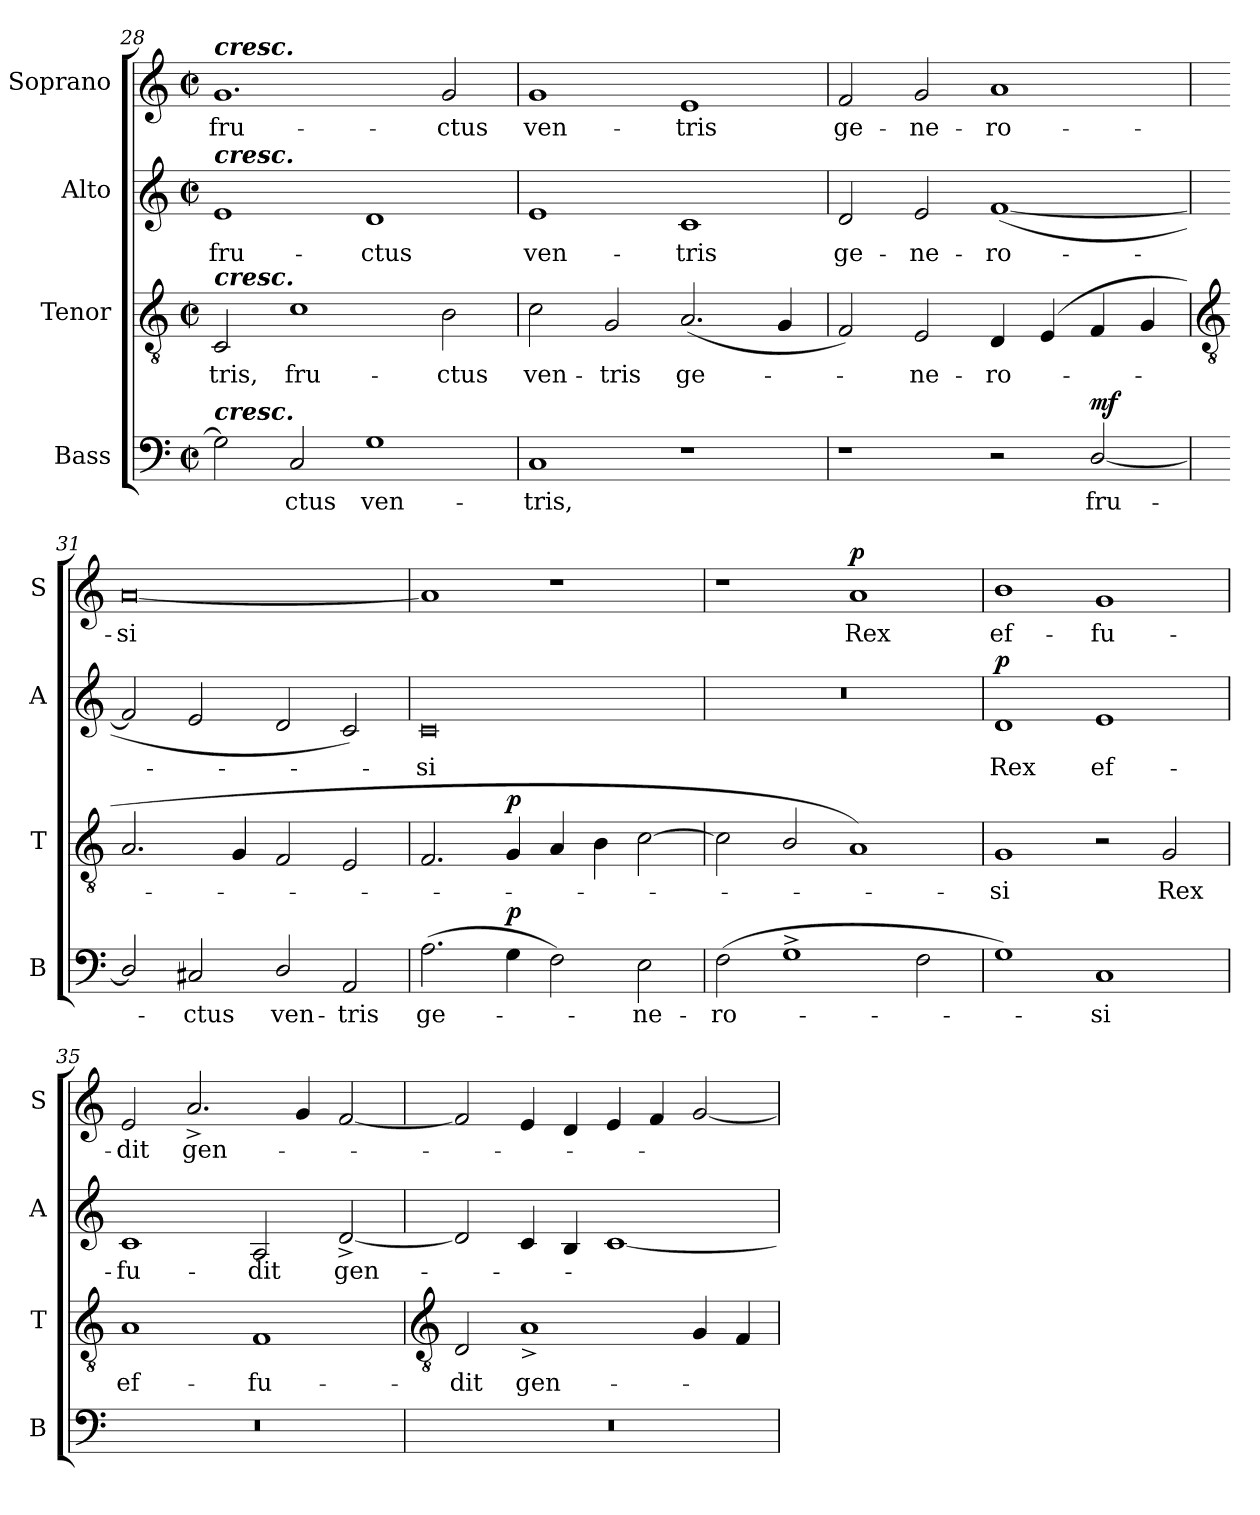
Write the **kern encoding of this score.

**kern	**text	**dynam	**kern	**text	**dynam	**kern	**text	**dynam	**kern	**text	**dynam
*part4	*part4	*part4	*part3	*part3	*part3	*part2	*part2	*part2	*part1	*part1	*part1
*staff4	*staff4	*staff4	*staff3	*staff3	*staff3	*staff2	*staff2	*staff2	*staff1	*staff1	*staff1
*I"Bass	*	*	*I"Tenor	*	*	*I"Alto	*	*	*I"Soprano	*	*
*I'B	*	*	*I'T	*	*	*I'A	*	*	*I'S	*	*
*clefF4	*	*	*clefGv2	*	*	*clefG2	*	*	*clefG2	*	*
*k[]	*	*	*k[]	*	*	*k[]	*	*	*k[]	*	*
*C:	*	*	*C:	*	*	*C:	*	*	*C:	*	*
*M4/2	*	*	*M4/2	*	*	*M4/2	*	*	*M4/2	*	*
*met(c|)	*	*	*met(c|)	*	*	*met(c|)	*	*	*met(c|)	*	*
=28	=28	=28	=28	=28	=28	=28	=28	=28	=28	=28	=28
!	!	!	!	!	!	!	!	!	!LO:TX:a:Bi:t=cresc.	!	!
!	!	!	!	!	!	!LO:TX:a:Bi:t=cresc.	!	!	!	!	!
!	!	!	!LO:TX:a:Bi:t=cresc.	!	!	!	!	!	!	!	!
!LO:TX:a:Bi:t=cresc.	!	!	!	!	!	!	!	!	!	!	!
!	!	!	!	!LO:LY:b	!	!	!LO:LY:b	!	!	!LO:LY:b	!
2G]	.	.	2C	-tris,	.	1e	fru-	.	1.g	fru-	.
!	!LO:LY:b	!	!	!LO:LY:b	!	!	!	!	!	!	!
2C	ctus	.	1c	fru-	.	.	.	.	.	.	.
!	!LO:LY:b	!	!	!	!	!	!LO:LY:b	!	!	!	!
1G	ven-	.	.	.	.	1d	-ctus	.	.	.	.
!	!	!	!	!LO:LY:b	!	!	!	!	!	!LO:LY:b	!
.	.	.	2B	-ctus	.	.	.	.	2g	-ctus	.
=29	=29	=29	=29	=29	=29	=29	=29	=29	=29	=29	=29
!	!LO:LY:b	!	!	!LO:LY:b	!	!	!LO:LY:b	!	!	!LO:LY:b	!
1C	-tris,	.	2c	ven-	.	1e	ven-	.	1g	ven-	.
!	!	!	!	!LO:LY:b	!	!	!	!	!	!	!
.	.	.	2G	-tris	.	.	.	.	.	.	.
!	!	!	!	!LO:LY:b	!	!	!LO:LY:b	!	!	!LO:LY:b	!
1r	.	.	(<2.A	ge-	.	1c	-tris	.	1e	-tris	.
.	.	.	4G	.	.	.	.	.	.	.	.
=30	=30	=30	=30	=30	=30	=30	=30	=30	=30	=30	=30
!	!	!	!	!	!	!	!LO:LY:b	!	!	!LO:LY:b	!
1r	.	.	2F)	.	.	2d	ge-	.	2f	ge-	.
!	!	!	!	!LO:LY:b	!	!	!LO:LY:b	!	!	!LO:LY:b	!
.	.	.	2E	ne-	.	2e	-ne-	.	2g	-ne-	.
!	!	!	!	!LO:LY:b	!	!	!LO:LY:b	!	!	!LO:LY:b	!
2r	.	.	4D	-ro-	.	(<[1f	-ro-	.	1a	-ro-	.
.	.	.	(<4E	.	.	.	.	.	.	.	.
!	!LO:LY:b	!LO:DY:b	!	!	!	!	!	!	!	!	!
[2D/	fru-	mf	4F	.	.	.	.	.	.	.	.
.	.	.	4G	.	.	.	.	.	.	.	.
!!LO:LB:g=z
=31	=31	=31	=31	=31	=31	=31	=31	=31	=31	=31	=31
*	*	*	*clefGv2	*	*	*	*	*	*	*	*
!	!	!	!	!	!	!	!	!	!	!LO:LY:b	!
2D/]	.	.	2.A	.	.	2f]	.	.	[0a	-si	.
!	!LO:LY:b	!	!	!	!	!	!	!	!	!	!
2C#X	ctus	.	.	.	.	2e	.	.	.	.	.
.	.	.	4G	.	.	.	.	.	.	.	.
!	!LO:LY:b	!	!	!	!	!	!	!	!	!	!
2D/	ven-	.	2F	.	.	2d	.	.	.	.	.
!	!LO:LY:b	!	!	!	!	!	!	!	!	!	!
2AA	-tris	.	2E	.	.	2c)	.	.	.	.	.
=32	=32	=32	=32	=32	=32	=32	=32	=32	=32	=32	=32
!	!LO:LY:b	!	!	!	!	!	!LO:LY:b	!	!	!	!
(>2.A	ge-	.	2.F	.	.	0c	si	.	1a]	.	.
!	!	!LO:DY:b	!	!	!LO:DY:b	!	!	!	!	!	!
4G	.	p	4G	.	p	.	.	.	.	.	.
2F)	.	.	4A	.	.	.	.	.	1r	.	.
.	.	.	4B	.	.	.	.	.	.	.	.
!	!LO:LY:b	!	!	!	!	!	!	!	!	!	!
2E	ne-	.	[2c	.	.	.	.	.	.	.	.
=33	=33	=33	=33	=33	=33	=33	=33	=33	=33	=33	=33
!	!LO:LY:b	!	!	!	!	!	!	!	!	!	!
(>2F	-ro-	.	2c]	.	.	0r	.	.	1r	.	.
1G^	.	.	2B/	.	.	.	.	.	.	.	.
!	!	!	!	!	!	!	!	!	!	!LO:LY:b	!LO:DY:b
.	.	.	1A)	.	.	.	.	.	1a	Rex	p
2F	.	.	.	.	.	.	.	.	.	.	.
=34	=34	=34	=34	=34	=34	=34	=34	=34	=34	=34	=34
!	!	!	!	!LO:LY:b	!	!	!LO:LY:b	!LO:DY:b	!	!LO:LY:b	!
1G)	.	.	1G	si	.	1d	Rex	p	1b	ef-	.
!	!LO:LY:b	!	!	!	!	!	!LO:LY:b	!	!	!LO:LY:b	!
1C	si	.	2r	.	.	1e	ef-	.	1g	-fu-	.
!	!	!	!	!LO:LY:b	!	!	!	!	!	!	!
.	.	.	2G	Rex	.	.	.	.	.	.	.
=35	=35	=35	=35	=35	=35	=35	=35	=35	=35	=35	=35
!	!	!	!	!LO:LY:b	!	!	!LO:LY:b	!	!	!LO:LY:b	!
0r	.	.	1A	ef-	.	1c	-fu-	.	2e	-dit	.
!	!	!	!	!	!	!	!	!	!	!LO:LY:b	!
.	.	.	.	.	.	.	.	.	2.a^	gen-	.
!	!	!	!	!LO:LY:b	!	!	!LO:LY:b	!	!	!	!
.	.	.	1F	-fu-	.	2A	-dit	.	.	.	.
.	.	.	.	.	.	.	.	.	4g	.	.
!	!	!	!	!	!	!	!LO:LY:b	!	!	!	!
.	.	.	.	.	.	[2d^	gen-	.	[2f	.	.
!!LO:LB:g=z
=36	=36	=36	=36	=36	=36	=36	=36	=36	=36	=36	=36
*	*	*	*clefGv2	*	*	*	*	*	*	*	*
!	!	!	!	!LO:LY:b	!	!	!	!	!	!	!
0r	.	.	2D	-dit	.	2d]	.	.	2f]	.	.
!	!	!	!	!LO:LY:b	!	!	!	!	!	!	!
.	.	.	1A^	gen-	.	4c	.	.	4e	.	.
.	.	.	.	.	.	4B	.	.	4d	.	.
.	.	.	.	.	.	[1c	.	.	4e	.	.
.	.	.	.	.	.	.	.	.	4f	.	.
.	.	.	4G	.	.	.	.	.	[2g	.	.
.	.	.	4F	.	.	.	.	.	.	.	.
=	=	=	=	=	=	=	=	=	=	=	=
*-	*-	*-	*-	*-	*-	*-	*-	*-	*-	*-	*-
